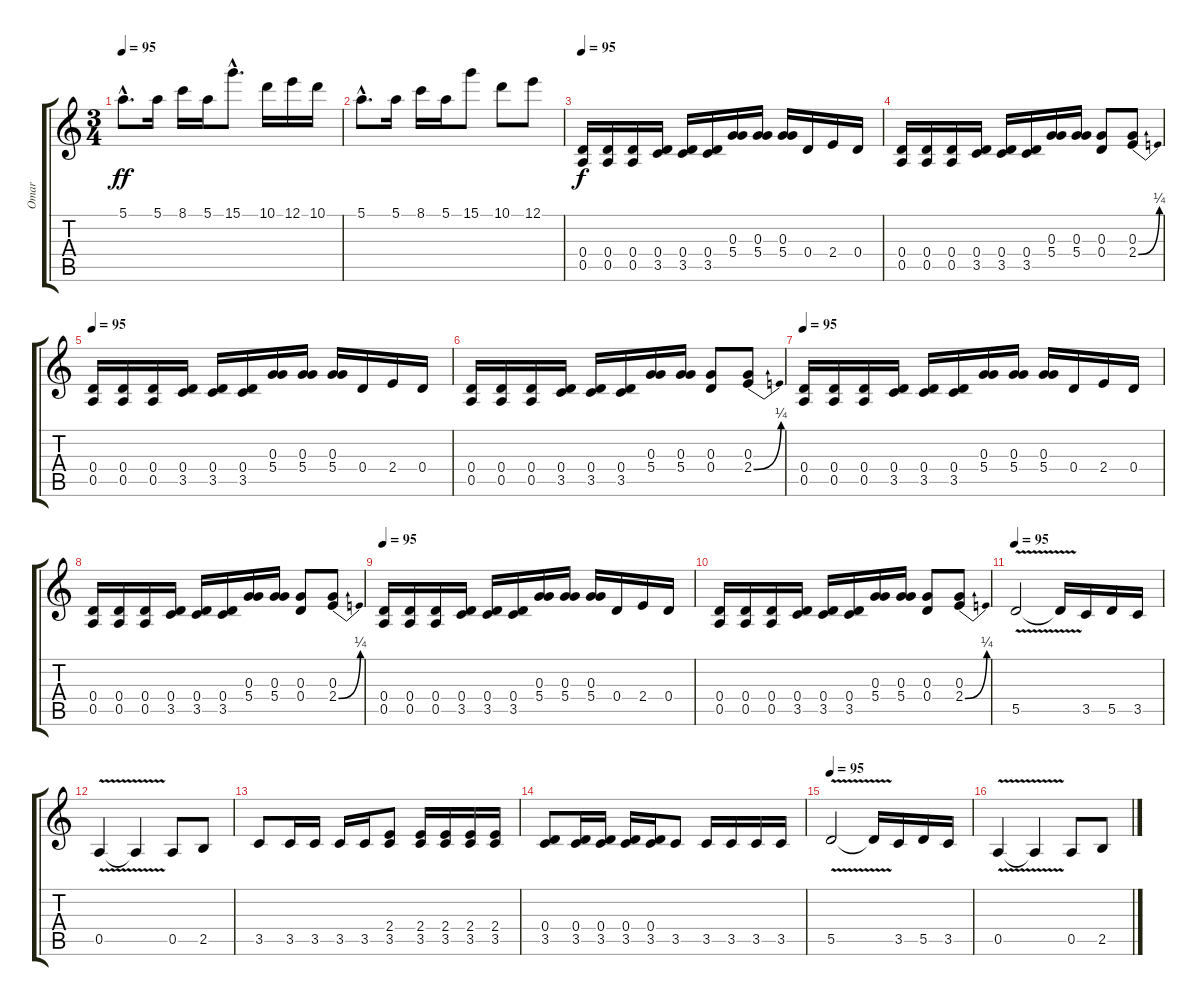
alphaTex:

\track ("Omar" "Omar") {instrument electricguitarclean}
\staff {score tabs}
\tuning (E4 B3 G3 D3 A2 E2) {hide}
\ts (3 4)
\tempo 95
\clef g2
\ks c
5.1{hac}.8{d dy ff volume 16 instrument overdrivenguitar} 5.1.16 8.1.16 5.1.16 15.1{hac}.8{d} 10.1.16 12.1.16 10.1.16 |
5.1{hac}.8{d} 5.1.16 8.1.16 5.1.16 15.1.8 10.1.8 12.1.8 |
\tempo 95
(0.4 0.5).16{dy f instrument overdrivenguitar} (0.4 0.5).16 (0.4 0.5).16 (0.4 3.5).16 (0.4 3.5).16 (0.4 3.5).16 (0.3 5.4).16 (0.3 5.4).16 (0.3 5.4).16 0.4.16 2.4.16 0.4.16 |
(0.4 0.5).16 (0.4 0.5).16 (0.4 0.5).16 (0.4 3.5).16 (0.4 3.5).16 (0.4 3.5).16 (0.3 5.4).16 (0.3 5.4).16 (0.3 0.4).8 (0.3 2.4{be (bend 0 0 60 1)}).8 |
\tempo 95
(0.4 0.5).16{instrument overdrivenguitar} (0.4 0.5).16 (0.4 0.5).16 (0.4 3.5).16 (0.4 3.5).16 (0.4 3.5).16 (0.3 5.4).16 (0.3 5.4).16 (0.3 5.4).16 0.4.16 2.4.16 0.4.16 |
(0.4 0.5).16 (0.4 0.5).16 (0.4 0.5).16 (0.4 3.5).16 (0.4 3.5).16 (0.4 3.5).16 (0.3 5.4).16 (0.3 5.4).16 (0.3 0.4).8 (0.3 2.4{be (bend 0 0 60 1)}).8 |
\tempo 95
(0.4 0.5).16{instrument overdrivenguitar} (0.4 0.5).16 (0.4 0.5).16 (0.4 3.5).16 (0.4 3.5).16 (0.4 3.5).16 (0.3 5.4).16 (0.3 5.4).16 (0.3 5.4).16 0.4.16 2.4.16 0.4.16 |
(0.4 0.5).16 (0.4 0.5).16 (0.4 0.5).16 (0.4 3.5).16 (0.4 3.5).16 (0.4 3.5).16 (0.3 5.4).16 (0.3 5.4).16 (0.3 0.4).8 (0.3 2.4{be (bend 0 0 60 1)}).8 |
\tempo 95
(0.4 0.5).16{instrument overdrivenguitar} (0.4 0.5).16 (0.4 0.5).16 (0.4 3.5).16 (0.4 3.5).16 (0.4 3.5).16 (0.3 5.4).16 (0.3 5.4).16 (0.3 5.4).16 0.4.16 2.4.16 0.4.16 |
(0.4 0.5).16 (0.4 0.5).16 (0.4 0.5).16 (0.4 3.5).16 (0.4 3.5).16 (0.4 3.5).16 (0.3 5.4).16 (0.3 5.4).16 (0.3 0.4).8 (0.3 2.4{be (bend 0 0 60 1)}).8 |
\tempo 95
5.5{v}.2{volume 16 instrument overdrivenguitar} 5.5{t}.16 3.5.16 5.5.16 3.5.16 |
0.5{v}.4 0.5{t}.4 0.5.8 2.5.8 |
3.5.8 3.5.16 3.5.16 3.5.16 3.5.16 (2.4 3.5).8 (2.4 3.5).16 (2.4 3.5).16 (2.4 3.5).16 (2.4 3.5).16 |
(0.4 3.5).8 (0.4 3.5).16 (0.4 3.5).16 (0.4 3.5).16 (0.4 3.5).16 3.5.8 3.5.16 3.5.16 3.5.16 3.5.16 |
\tempo 95
5.5{v}.2{volume 16 instrument overdrivenguitar} 5.5{t}.16 3.5.16 5.5.16 3.5.16 |
0.5{v}.4 0.5{t}.4 0.5.8 2.5.8
